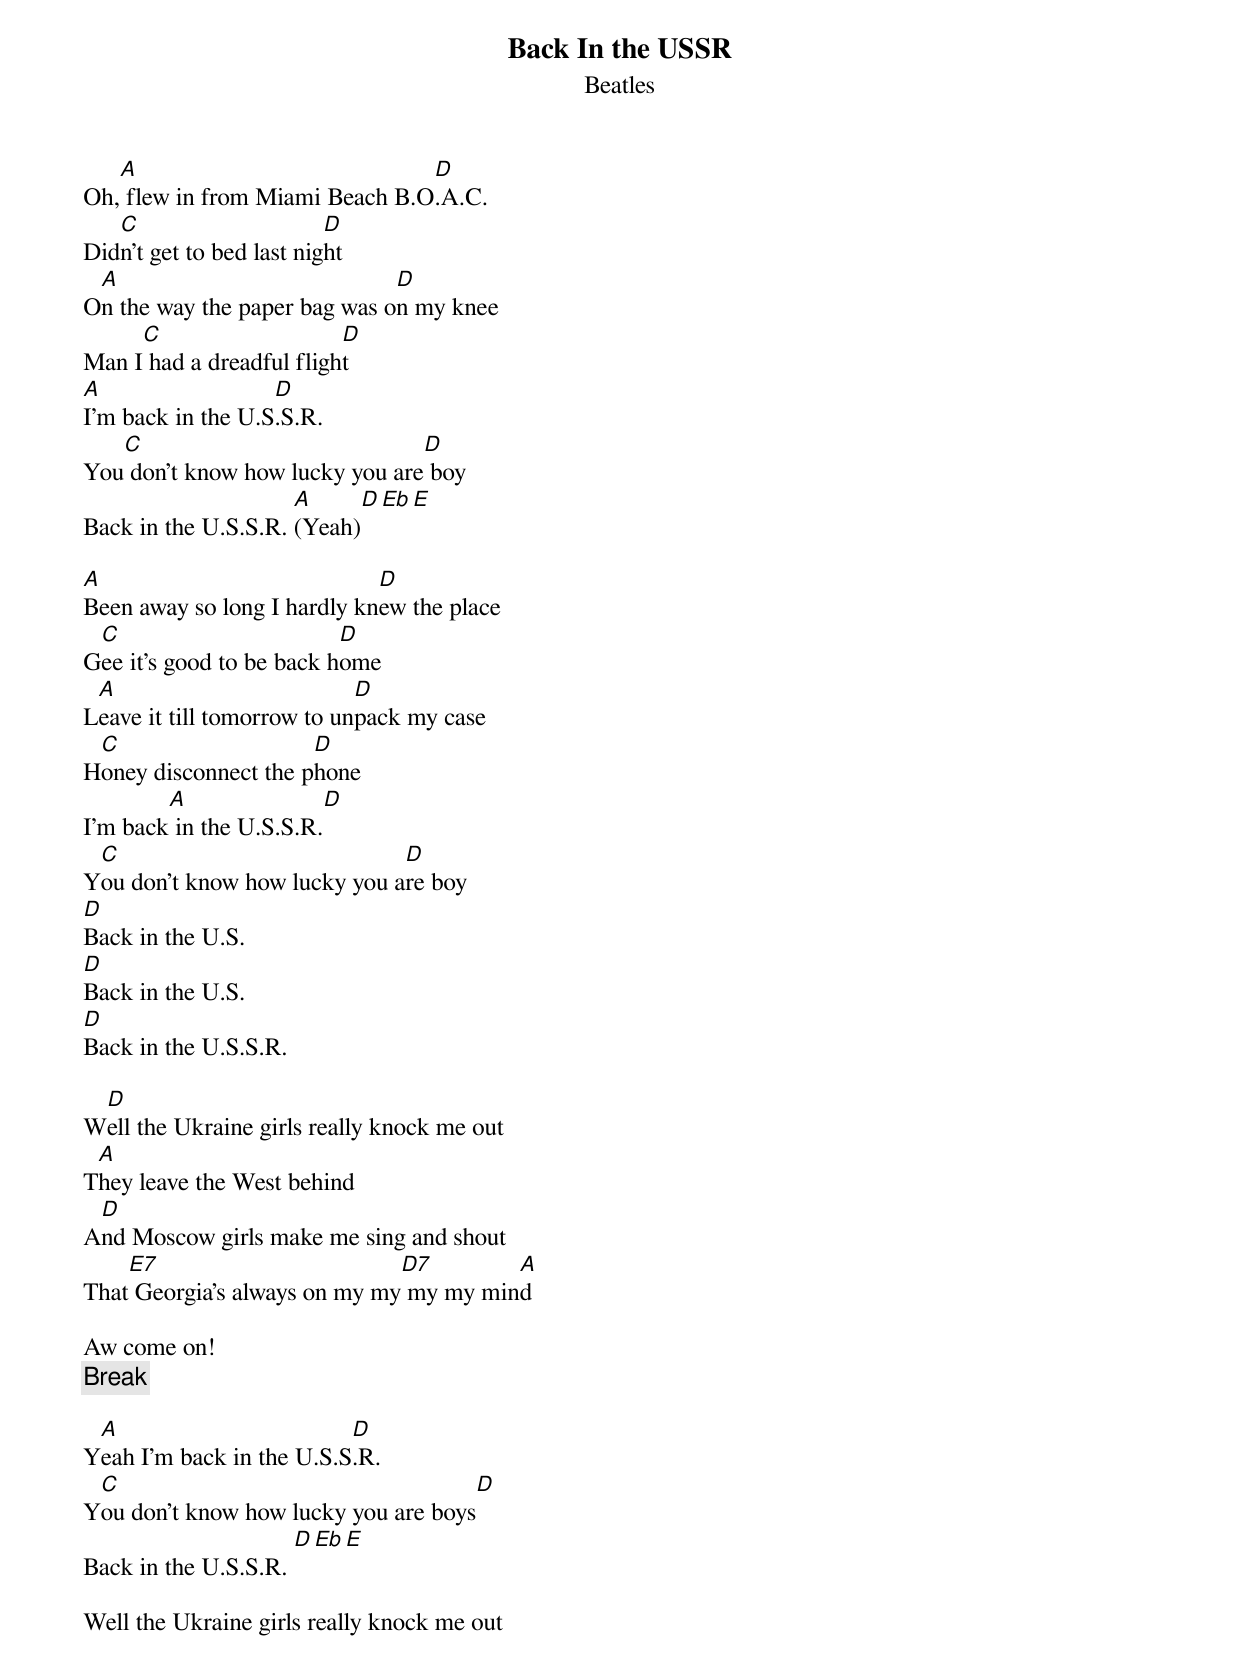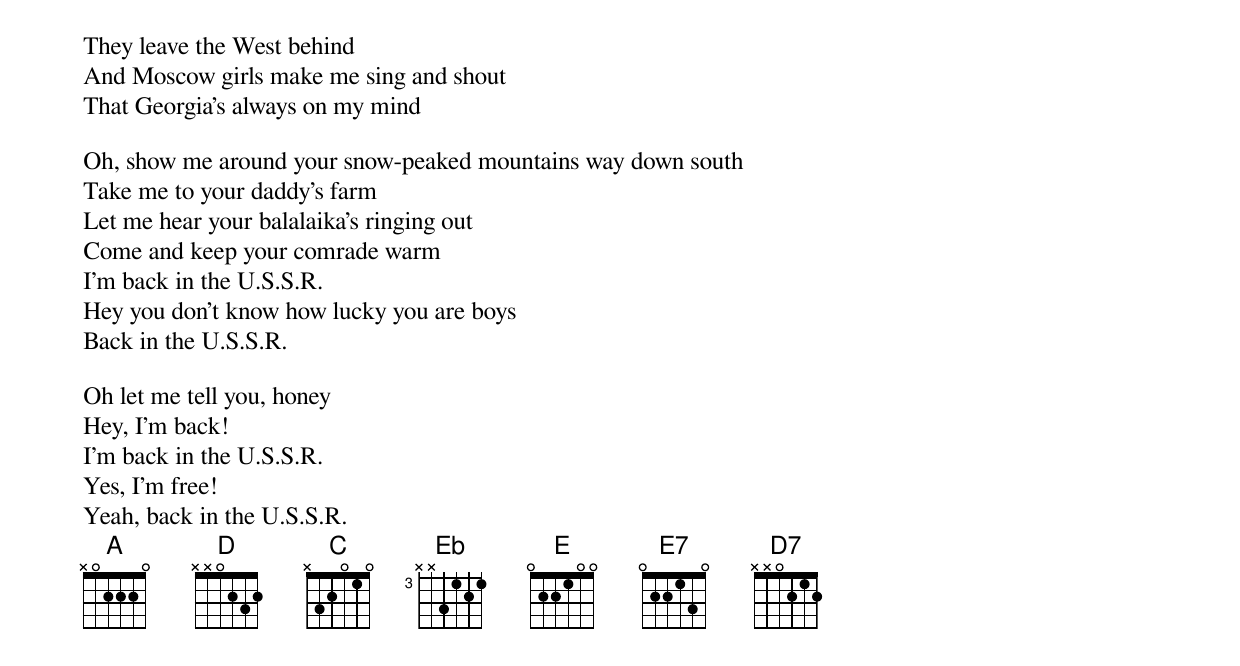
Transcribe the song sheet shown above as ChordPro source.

{t:Back In the USSR}
{st:Beatles}

Oh,[A] flew in from Miami Beach B.O[D].A.C.
Did[C]n't get to bed last nig[D]ht
O[A]n the way the paper bag was o[D]n my knee
Man I[C] had a dreadful fligh[D]t
[A]I'm back in the U.S[D].S.R.
You[C] don't know how lucky you are[D] boy
Back in the U.S.S.R. [A](Yeah)[D][Eb][E]

[A]Been away so long I hardly kn[D]ew the place
G[C]ee it's good to be back h[D]ome
L[A]eave it till tomorrow to un[D]pack my case
H[C]oney disconnect the p[D]hone
I'm back[A] in the U.S.S.R.[D]
Y[C]ou don't know how lucky you a[D]re boy
[D]Back in the U.S.
[D]Back in the U.S.
[D]Back in the U.S.S.R.

W[D]ell the Ukraine girls really knock me out
T[A]hey leave the West behind
A[D]nd Moscow girls make me sing and shout
That[E7] Georgia's always on my my[D7] my my min[A]d

Aw come on!
{c:Break}

Y[A]eah I'm back in the U.S.S[D].R.
Y[C]ou don't know how lucky you are boys[D]
Back in the U.S.S.R. [D][Eb][E]

Well the Ukraine girls really knock me out
They leave the West behind
And Moscow girls make me sing and shout
That Georgia's always on my mind

Oh, show me around your snow-peaked mountains way down south
Take me to your daddy's farm
Let me hear your balalaika's ringing out
Come and keep your comrade warm
I'm back in the U.S.S.R.
Hey you don't know how lucky you are boys
Back in the U.S.S.R.

Oh let me tell you, honey
Hey, I'm back!
I'm back in the U.S.S.R.
Yes, I'm free!
Yeah, back in the U.S.S.R.
